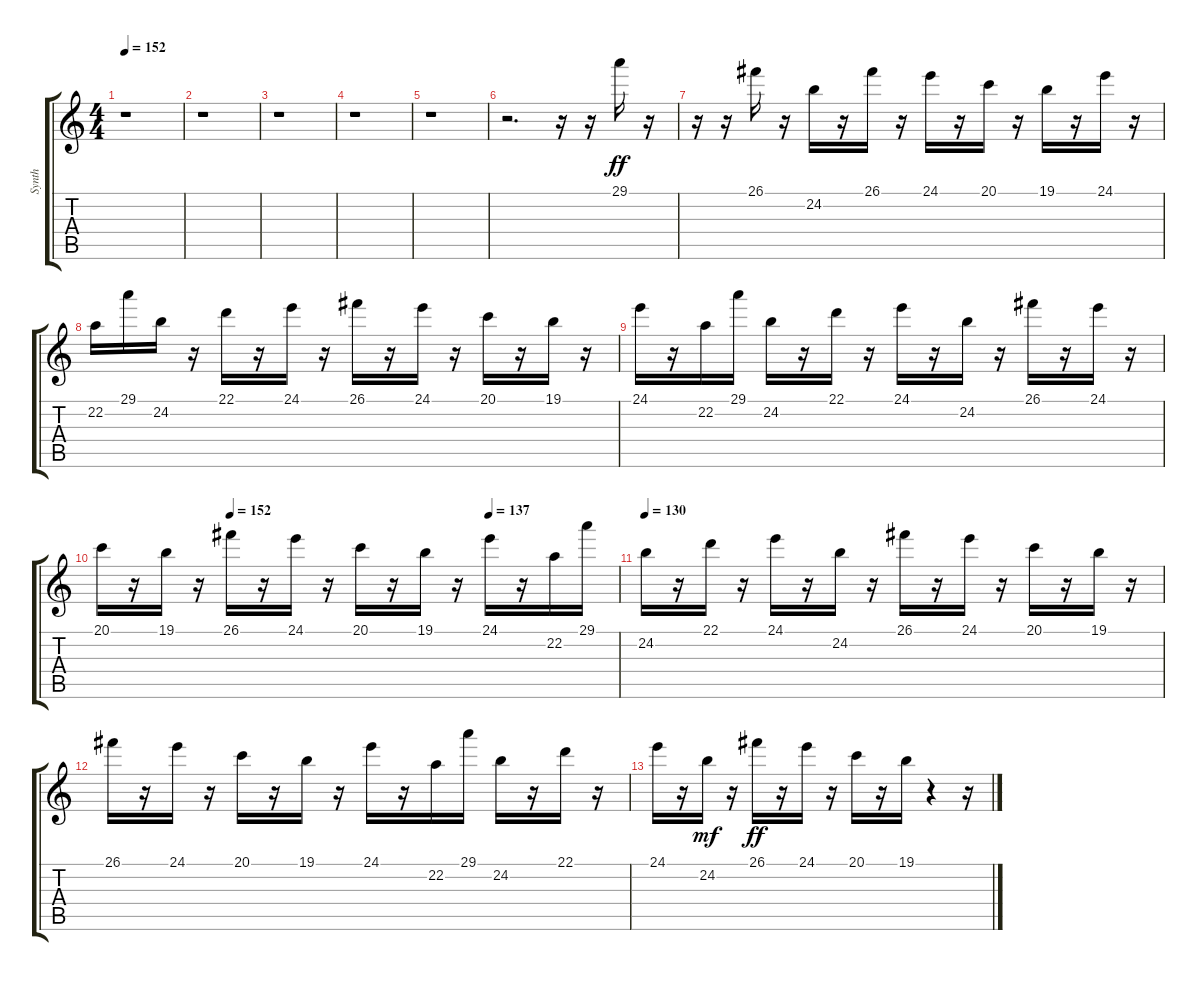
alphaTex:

\track ("Synth" "Synth") {instrument pad3polysynth}
\staff {score tabs}
\tuning (E4 B3 G3 D3 A2 E2) {hide}
\ts (4 4)
\tempo 152
\clef g2
\ks c
r.1{dy ff} |
r.1 |
r.1 |
r.1 |
r.1 |
r.2{d} r.16 r.16 29.1.16 r.16 |
r.16 r.16 26.1.16 r.16 24.2.16 r.16 26.1.16 r.16 24.1.16 r.16 20.1.16 r.16 19.1.16 r.16 24.1.16 r.16 |
22.2.16 29.1.16 24.2.16 r.16 22.1.16 r.16 24.1.16 r.16 26.1.16 r.16 24.1.16 r.16 20.1.16 r.16 19.1.16 r.16 |
24.1.16 r.16 22.2.16 29.1.16 24.2.16 r.16 22.1.16 r.16 24.1.16 r.16 24.2.16 r.16 26.1.16 r.16 24.1.16 r.16 |
\tempo (152 0.25)
\tempo (137 0.75)
20.1.16 r.16 19.1.16 r.16 26.1.16 r.16 24.1.16 r.16 20.1.16 r.16 19.1.16 r.16 24.1.16 r.16 22.2.16 29.1.16 |
\tempo 130
24.2.16 r.16 22.1.16 r.16 24.1.16 r.16 24.2.16 r.16 26.1.16 r.16 24.1.16 r.16 20.1.16 r.16 19.1.16 r.16 |
26.1.16 r.16 24.1.16 r.16 20.1.16 r.16 19.1.16 r.16 24.1.16 r.16 22.2.16 29.1.16 24.2.16 r.16 22.1.16 r.16 |
24.1.16 r.16 24.2.16{dy mf} r.16 26.1.16{dy ff} r.16 24.1.16 r.16 20.1.16 r.16 19.1.16 r.4 r.16
